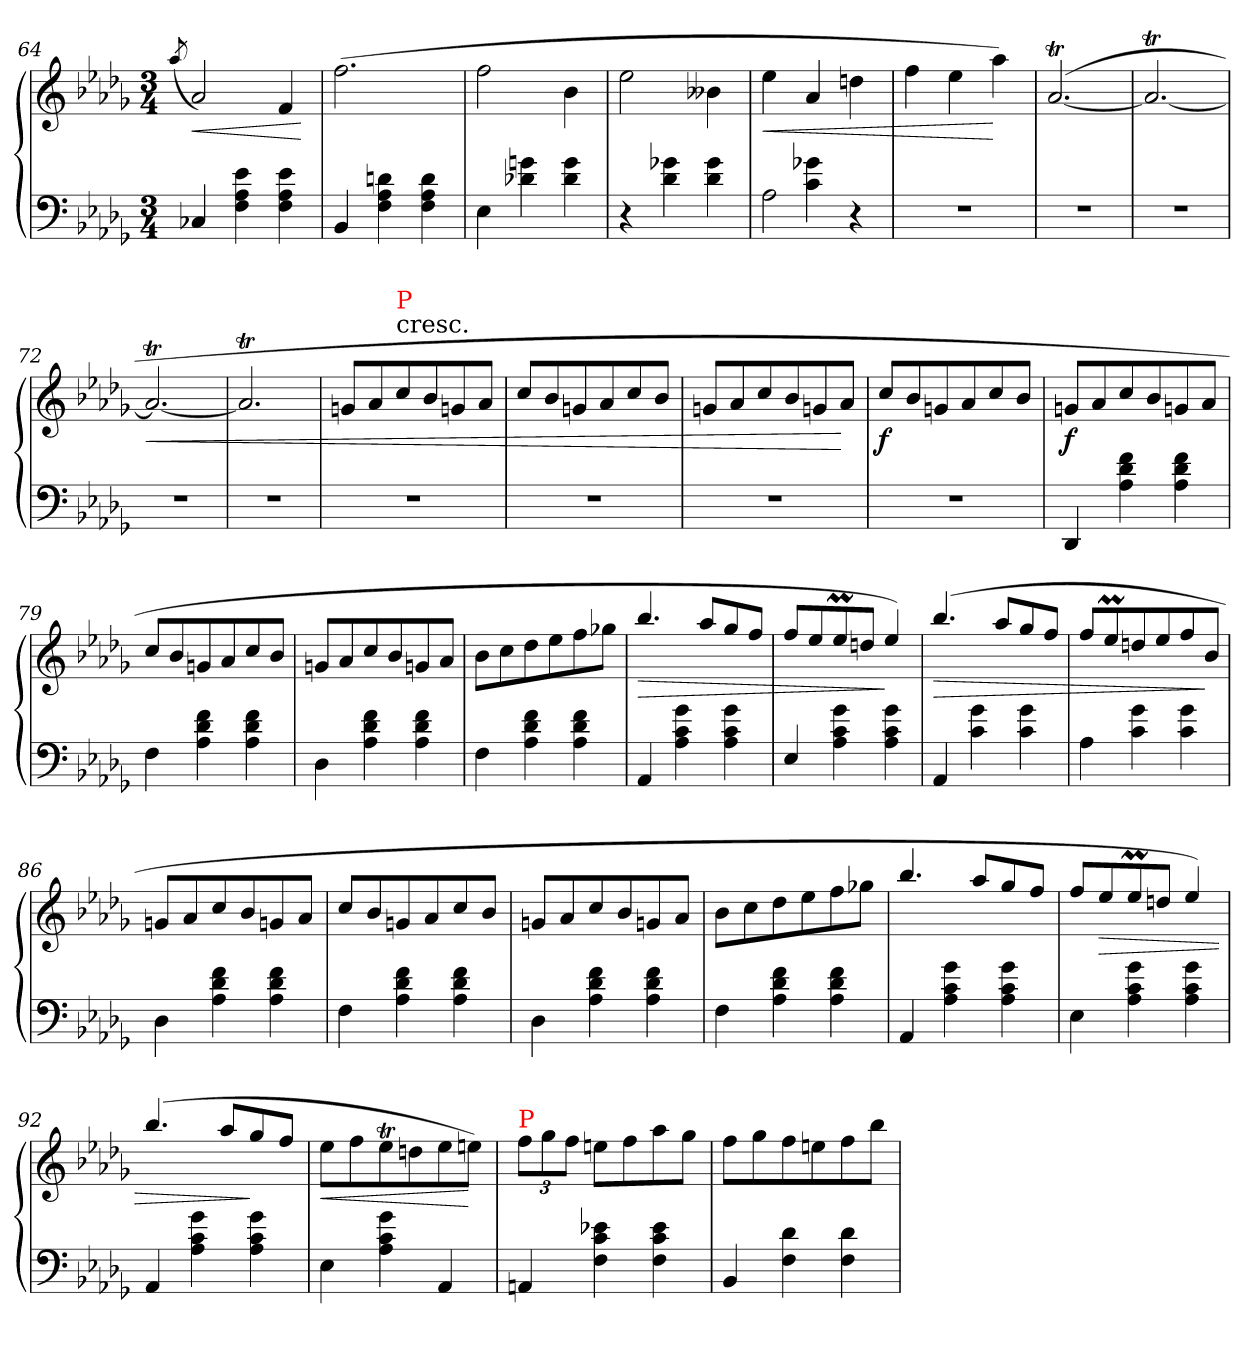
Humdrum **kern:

**kern	**kern	**dynam
*part2	*part1	*part1
*staff2	*staff1	*staff1
*clefF4	*clefG2	*
*k[b-e-a-d-g-]	*k[b-e-a-d-g-]	*
*D-:	*D-:	*
*M3/4	*M3/4	*
=64	=64	=64
.	(<8qaa-/	.
!	!	!LO:HP:b
4C-X/	2a-)	<
4F 4A- 4e-	.	.
4F 4A- 4e-	4f	.
.	.	[
=65	=65	=65
4BB-	(>2.ff	.
4F 4A- 4dn	.	.
4F 4A- 4d	.	.
=66	=66	=66
4E-	2ff	.
4d-X 4gn	.	.
4d- 4g	4b-	.
=67	=67	=67
4r	2ee-	.
4d- 4g-X	.	.
4d- 4g-	4b--X	.
=68	=68	=68
*^	*	*
!	!	!	!LO:HP:b
4ryy	2A-	4ee-	<
(4c\ 4g-X\	.	4a-/	.
4ryy	4r	4ddn	.
*v	*v	*	*
=69	=69	=69
2.r	4ff	.
.	4ee-	.
.	4aa-)	[
=70	=70	=70
2.r	(>[<2.a-T	.
=71	=71	=71
2.r	2.a-T_	.
=72	=72	=72
!	!	!LO:HP:b
2.r	2.a-T_	<
=73	=73	=73
2.r	2.a-T]	.
=74	=74	=74
2.r	8gnL	.
.	8a-	.
!	!LO:TX:t=cresc.	!
!	!LO:TX:color=#FF0000:t=P	!
.	8cc	.
.	8b-	.
.	8gn	.
.	8a-J	.
=75	=75	=75
2.r	8ccL	.
.	8b-	.
.	8gn	.
.	8a-	.
.	8cc	.
.	8b-J	.
=76	=76	=76
2.r	8gnL	.
.	8a-	.
.	8cc	.
.	8b-	.
.	8gn	.
.	8a-J	[
=77	=77	=77
2.r	8ccL	f
.	8b-	.
.	8gn	.
.	8a-	.
.	8cc	.
.	8b-J	.
=78	=78	=78
4DD-	8gnL	f
.	8a-	.
4A- 4d- 4f	8cc	.
.	8b-	.
4A- 4d- 4f	8gn	.
.	8a-J	.
=79	=79	=79
4F	8ccL	.
.	8b-	.
4A- 4d- 4f	8gn	.
.	8a-	.
4A- 4d- 4f	8cc	.
.	8b-J	.
=80	=80	=80
4D-	8gnL	.
.	8a-	.
4A- 4d- 4f	8cc	.
.	8b-	.
4A- 4d- 4f	8gn	.
.	8a-J	.
=81	=81	=81
4F	8b-L	.
.	8cc	.
4A- 4d- 4f	8dd-	.
.	8ee-	.
4A- 4d- 4f	8ff	.
.	8gg-XJ	.
=82	=82	=82
!	!	!LO:HP:b
4AA-	4.bb-/	>
4A- 4c 4g-	.	.
.	8aa-/L	.
4A- 4c 4g-	8gg-	.
.	8ffJ	.
=83	=83	=83
4E-/	8ff/L	.
.	8ee-	.
4A- 4c 4g-	8ee-M	.
.	8ddnJ	.
4A- 4c 4g-	4ee-/)	]
=84	=84	=84
!	!	!LO:HP:b
4AA-	(>4.bb-/	>
4c\ 4g-\	.	.
.	8aa-/L	.
4c\ 4g-\	8gg-	.
.	8ffJ	.
=85	=85	=85
4A-	8ff/L	.
.	8ee-M	.
4c\ 4g-\	8ddn	.
.	8ee-	.
4c\ 4g-\	8ff	.
.	8b-J	]
=86	=86	=86
4D-	8gnL	.
.	8a-	.
4A- 4d- 4f	8cc	.
.	8b-	.
4A- 4d- 4f	8gn	.
.	8a-J	.
=87	=87	=87
4F	8ccL	.
.	8b-	.
4A- 4d- 4f	8gn	.
.	8a-	.
4A- 4d- 4f	8cc	.
.	8b-J	.
=88	=88	=88
4D-	8gnL	.
.	8a-	.
4A- 4d- 4f	8cc	.
.	8b-	.
4A- 4d- 4f	8gn	.
.	8a-J	.
=89	=89	=89
4F	8b-L	.
.	8cc	.
4A- 4d- 4f	8dd-	.
.	8ee-	.
4A- 4d- 4f	8ff	.
.	8gg-XJ	.
=90	=90	=90
4AA-	4.bb-/	.
4A- 4c 4g-	.	.
.	8aa-/L	.
4A- 4c 4g-	8gg-	.
.	8ffJ	.
=91	=91	=91
4E-	8ff/L	.
!	!	!LO:HP:b
.	8ee-	>
4A- 4c 4g-	8ee-M	.
.	8ddnJ	.
4A- 4c 4g-	4ee-/)	.
=92	=92	=92
4AA-	(>4.bb-/	.
4A- 4c 4g-	.	.
.	8aa-/L	.
4A- 4c 4g-	8gg-	]
.	8ffJ	.
=93	=93	=93
!	!	!LO:HP:b
4E-	8ee-L	<
.	8ff	.
4A- 4c 4g-	8ee-T	.
.	8ddn	.
4AA-	8ee-	.
.	8eenJ)	[
=94	=94	=94
*	*Xbrackettup	*
!	!LO:TX:a:color=#FF0000:t=P	!
4AAn	12ffL	.
.	12gg-	.
.	12ffJ	.
4F 4c 4e-X	8eenL	.
.	8ff	.
4F 4c 4e-	8aa-	.
.	8gg-J	.
=95	=95	=95
4BB-	8ffL	.
.	8gg-	.
4F 4d-	8ff	.
.	8een	.
4F 4d-	8ff	.
.	8bb-J	.
=	=	=
*-	*-	*-
